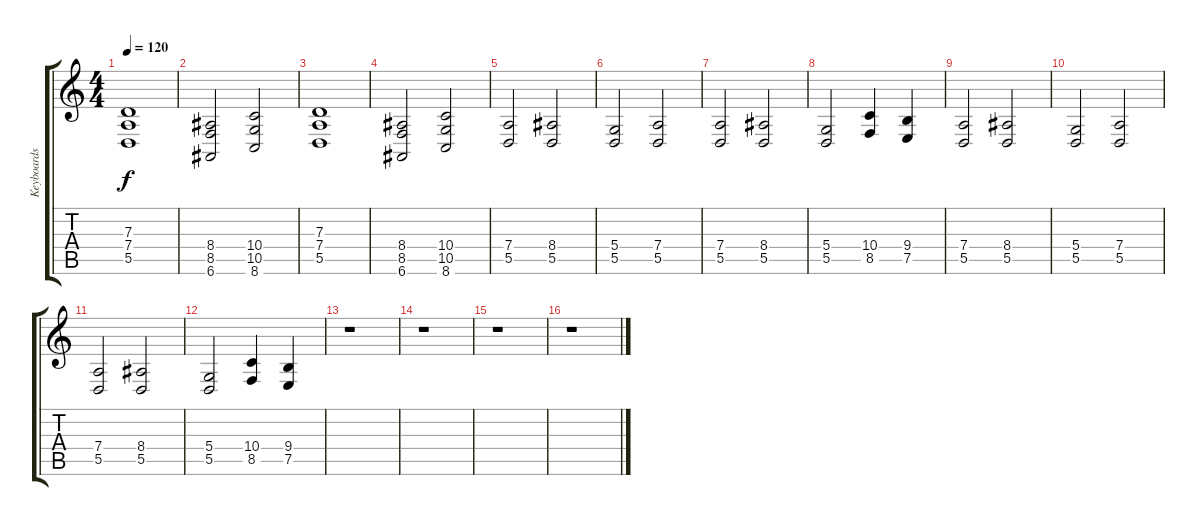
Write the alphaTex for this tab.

\track ("Keyboards" "Keyboards") {instrument choiraahs}
\staff {score tabs}
\tuning (E4 B3 G3 D3 A2 E2) {hide}
\ts (4 4)
\tempo 120
\clef g2
\ks c
(7.3 7.4 5.5).1{dy f volume 13 instrument stringensemble2} |
(8.4 8.5 6.6).2 (10.4 10.5 8.6).2 |
(7.3 7.4 5.5).1{volume 13 instrument stringensemble2} |
(8.4 8.5 6.6).2 (10.4 10.5 8.6).2 |
(7.4 5.5).2{volume 13 instrument stringensemble2} (8.4 5.5).2 |
(5.4 5.5).2 (7.4 5.5).2 |
(7.4 5.5).2{volume 13 instrument stringensemble2} (8.4 5.5).2 |
(5.4 5.5).2 (10.4 8.5).4 (9.4 7.5).4 |
(7.4 5.5).2{volume 13 instrument stringensemble2} (8.4 5.5).2 |
(5.4 5.5).2 (7.4 5.5).2 |
(7.4 5.5).2{volume 13 instrument stringensemble2} (8.4 5.5).2 |
(5.4 5.5).2 (10.4 8.5).4 (9.4 7.5).4 |
r.1 |
r.1 |
r.1 |
r.1
